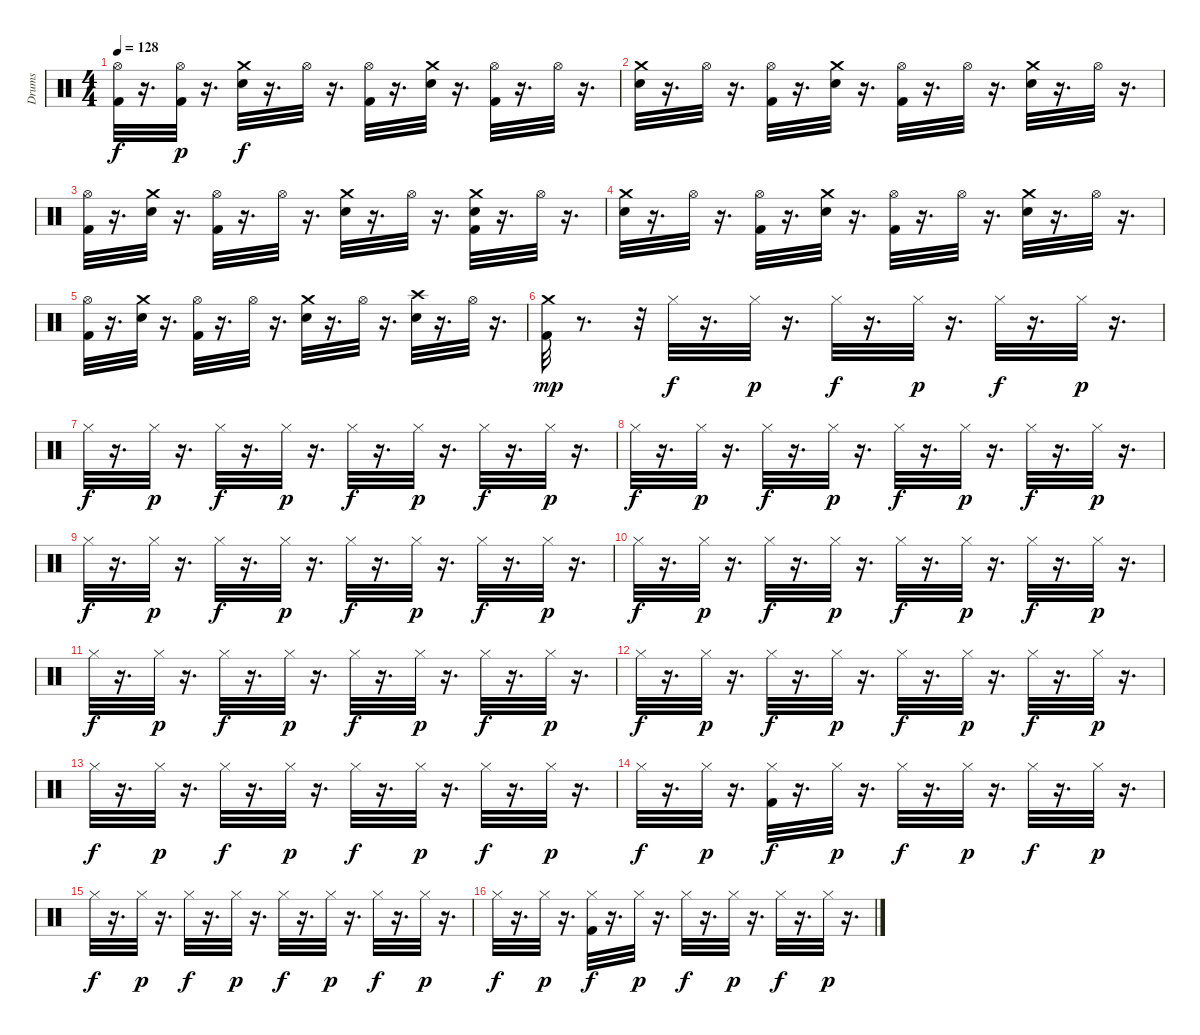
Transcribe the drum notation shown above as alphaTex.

\track ("Drums" "Drums") {instrument percussion}
\staff {score}
\articulation defaults
\ts (4 4)
\tempo 128
\clef neutral
\ks c
("Hi-Hat (open)" "Kick (hit) 2").32{dy f} r.16{d} ("Kick (hit) 2" "Hi-Hat (open)").32{dy p} r.16{d} ("Crash medium (hit)" "Electric Snare (hit)").32{dy f} r.16{d} "Hi-Hat (open)".32 r.16{d} ("Hi-Hat (open)" "Kick (hit) 2").32 r.16{d} ("Crash medium (hit)" "Electric Snare (hit)").32 r.16{d} ("Hi-Hat (open)" "Kick (hit) 2").32 r.16{d} "Hi-Hat (open)".32 r.16{d} |
("Crash medium (hit)" "Electric Snare (hit)").32 r.16{d} "Hi-Hat (open)".32 r.16{d} ("Hi-Hat (open)" "Kick (hit) 2").32 r.16{d} ("Crash medium (hit)" "Electric Snare (hit)").32 r.16{d} ("Hi-Hat (open)" "Kick (hit) 2").32 r.16{d} "Hi-Hat (open)".32 r.16{d} ("Crash medium (hit)" "Electric Snare (hit)").32 r.16{d} "Hi-Hat (open)".32 r.16{d} |
("Hi-Hat (open)" "Kick (hit) 2").32 r.16{d} ("Crash medium (hit)" "Electric Snare (hit)").32 r.16{d} ("Hi-Hat (open)" "Kick (hit) 2").32 r.16{d} "Hi-Hat (open)".32 r.16{d} ("Crash medium (hit)" "Electric Snare (hit)").32 r.16{d} "Hi-Hat (open)".32 r.16{d} ("Crash medium (hit)" "Kick (hit) 2" "Electric Snare (hit)").32 r.16{d} "Hi-Hat (open)".32 r.16{d} |
("Crash medium (hit)" "Electric Snare (hit)").32 r.16{d} "Hi-Hat (open)".32 r.16{d} ("Hi-Hat (open)" "Kick (hit) 2").32 r.16{d} ("Crash medium (hit)" "Electric Snare (hit)").32 r.16{d} ("Hi-Hat (open)" "Kick (hit) 2").32 r.16{d} "Hi-Hat (open)".32 r.16{d} ("Crash medium (hit)" "Electric Snare (hit)").32 r.16{d} "Hi-Hat (open)".32 r.16{d} |
("Hi-Hat (open)" "Kick (hit) 2").32 r.16{d} ("Crash medium (hit)" "Electric Snare (hit)").32 r.16{d} ("Hi-Hat (open)" "Kick (hit) 2").32 r.16{d} "Hi-Hat (open)".32 r.16{d} ("Crash medium (hit)" "Electric Snare (hit)").32 r.16{d} "Hi-Hat (open)".32 r.16{d} ("Crash high (hit)" "Electric Snare (hit)").32 r.16{d} "Hi-Hat (open)".32 r.16{d} |
("Crash medium (hit)" "Kick (hit) 2").32{dy mp} r.8{d} r.32 "Hi-Hat (closed)".32{dy f} r.16{d} "Hi-Hat (closed)".32{dy p} r.16{d} "Hi-Hat (closed)".32{dy f} r.16{d} "Hi-Hat (closed)".32{dy p} r.16{d} "Hi-Hat (closed)".32{dy f} r.16{d} "Hi-Hat (closed)".32{dy p} r.16{d} |
"Hi-Hat (closed)".32{dy f} r.16{d} "Hi-Hat (closed)".32{dy p} r.16{d} "Hi-Hat (closed)".32{dy f} r.16{d} "Hi-Hat (closed)".32{dy p} r.16{d} "Hi-Hat (closed)".32{dy f} r.16{d} "Hi-Hat (closed)".32{dy p} r.16{d} "Hi-Hat (closed)".32{dy f} r.16{d} "Hi-Hat (closed)".32{dy p} r.16{d} |
"Hi-Hat (closed)".32{dy f} r.16{d} "Hi-Hat (closed)".32{dy p} r.16{d} "Hi-Hat (closed)".32{dy f} r.16{d} "Hi-Hat (closed)".32{dy p} r.16{d} "Hi-Hat (closed)".32{dy f} r.16{d} "Hi-Hat (closed)".32{dy p} r.16{d} "Hi-Hat (closed)".32{dy f} r.16{d} "Hi-Hat (closed)".32{dy p} r.16{d} |
"Hi-Hat (closed)".32{dy f} r.16{d} "Hi-Hat (closed)".32{dy p} r.16{d} "Hi-Hat (closed)".32{dy f} r.16{d} "Hi-Hat (closed)".32{dy p} r.16{d} "Hi-Hat (closed)".32{dy f} r.16{d} "Hi-Hat (closed)".32{dy p} r.16{d} "Hi-Hat (closed)".32{dy f} r.16{d} "Hi-Hat (closed)".32{dy p} r.16{d} |
"Hi-Hat (closed)".32{dy f} r.16{d} "Hi-Hat (closed)".32{dy p} r.16{d} "Hi-Hat (closed)".32{dy f} r.16{d} "Hi-Hat (closed)".32{dy p} r.16{d} "Hi-Hat (closed)".32{dy f} r.16{d} "Hi-Hat (closed)".32{dy p} r.16{d} "Hi-Hat (closed)".32{dy f} r.16{d} "Hi-Hat (closed)".32{dy p} r.16{d} |
"Hi-Hat (closed)".32{dy f} r.16{d} "Hi-Hat (closed)".32{dy p} r.16{d} "Hi-Hat (closed)".32{dy f} r.16{d} "Hi-Hat (closed)".32{dy p} r.16{d} "Hi-Hat (closed)".32{dy f} r.16{d} "Hi-Hat (closed)".32{dy p} r.16{d} "Hi-Hat (closed)".32{dy f} r.16{d} "Hi-Hat (closed)".32{dy p} r.16{d} |
"Hi-Hat (closed)".32{dy f} r.16{d} "Hi-Hat (closed)".32{dy p} r.16{d} "Hi-Hat (closed)".32{dy f} r.16{d} "Hi-Hat (closed)".32{dy p} r.16{d} "Hi-Hat (closed)".32{dy f} r.16{d} "Hi-Hat (closed)".32{dy p} r.16{d} "Hi-Hat (closed)".32{dy f} r.16{d} "Hi-Hat (closed)".32{dy p} r.16{d} |
"Hi-Hat (closed)".32{dy f} r.16{d} "Hi-Hat (closed)".32{dy p} r.16{d} "Hi-Hat (closed)".32{dy f} r.16{d} "Hi-Hat (closed)".32{dy p} r.16{d} "Hi-Hat (closed)".32{dy f} r.16{d} "Hi-Hat (closed)".32{dy p} r.16{d} "Hi-Hat (closed)".32{dy f} r.16{d} "Hi-Hat (closed)".32{dy p} r.16{d} |
"Hi-Hat (closed)".32{dy f} r.16{d} "Hi-Hat (closed)".32{dy p} r.16{d} ("Kick (hit) 2" "Hi-Hat (closed)").32{dy f} r.16{d} "Hi-Hat (closed)".32{dy p} r.16{d} "Hi-Hat (closed)".32{dy f} r.16{d} "Hi-Hat (closed)".32{dy p} r.16{d} "Hi-Hat (closed)".32{dy f} r.16{d} "Hi-Hat (closed)".32{dy p} r.16{d} |
"Hi-Hat (closed)".32{dy f} r.16{d} "Hi-Hat (closed)".32{dy p} r.16{d} "Hi-Hat (closed)".32{dy f} r.16{d} "Hi-Hat (closed)".32{dy p} r.16{d} "Hi-Hat (closed)".32{dy f} r.16{d} "Hi-Hat (closed)".32{dy p} r.16{d} "Hi-Hat (closed)".32{dy f} r.16{d} "Hi-Hat (closed)".32{dy p} r.16{d} |
"Hi-Hat (closed)".32{dy f} r.16{d} "Hi-Hat (closed)".32{dy p} r.16{d} ("Kick (hit) 2" "Hi-Hat (closed)").32{dy f} r.16{d} "Hi-Hat (closed)".32{dy p} r.16{d} "Hi-Hat (closed)".32{dy f} r.16{d} "Hi-Hat (closed)".32{dy p} r.16{d} "Hi-Hat (closed)".32{dy f} r.16{d} "Hi-Hat (closed)".32{dy p} r.16{d}
